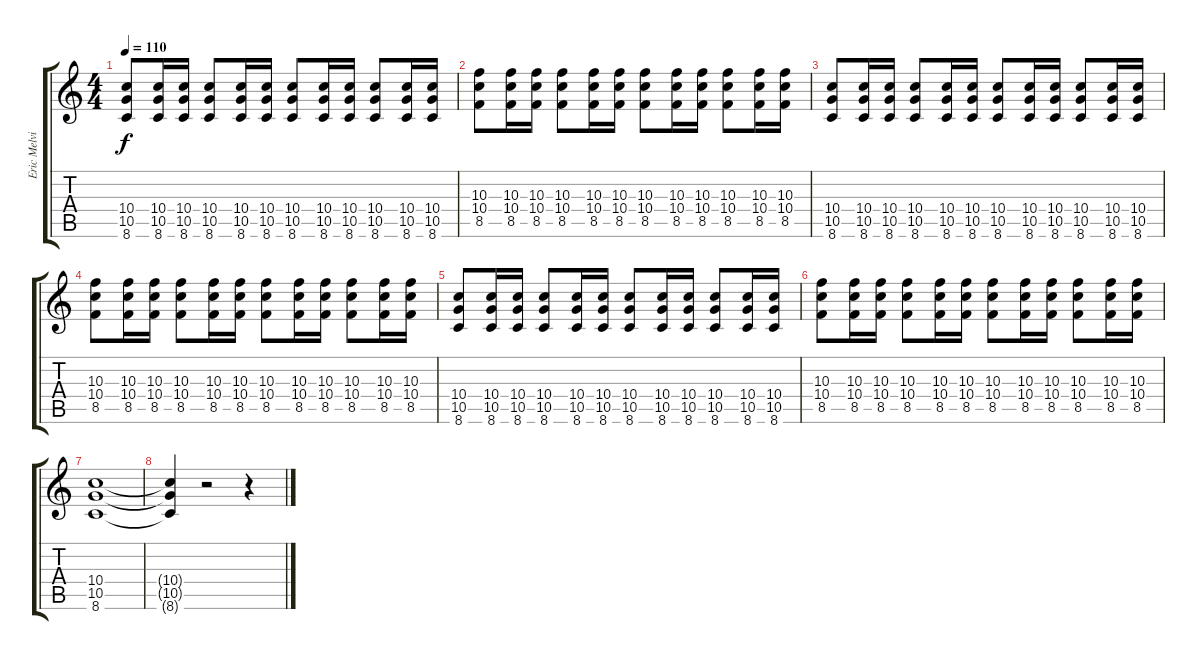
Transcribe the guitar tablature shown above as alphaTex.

\track ("Eric Melvin" "Eric Melvi") {instrument overdrivenguitar}
\staff {score tabs}
\tuning (E4 B3 G3 D3 A2 E2) {hide}
\ts (4 4)
\tempo 110
\clef g2
\ks c
(10.4 10.5 8.6).8{dy f} (10.4 10.5 8.6).16 (10.4 10.5 8.6).16 (10.4 10.5 8.6).8 (10.4 10.5 8.6).16 (10.4 10.5 8.6).16 (10.4 10.5 8.6).8 (10.4 10.5 8.6).16 (10.4 10.5 8.6).16 (10.4 10.5 8.6).8 (10.4 10.5 8.6).16 (10.4 10.5 8.6).16 |
(10.3 10.4 8.5).8 (10.3 10.4 8.5).16 (10.3 10.4 8.5).16 (10.3 10.4 8.5).8 (10.3 10.4 8.5).16 (10.3 10.4 8.5).16 (10.3 10.4 8.5).8 (10.3 10.4 8.5).16 (10.3 10.4 8.5).16 (10.3 10.4 8.5).8 (10.3 10.4 8.5).16 (10.3 10.4 8.5).16 |
(10.4 10.5 8.6).8 (10.4 10.5 8.6).16 (10.4 10.5 8.6).16 (10.4 10.5 8.6).8 (10.4 10.5 8.6).16 (10.4 10.5 8.6).16 (10.4 10.5 8.6).8 (10.4 10.5 8.6).16 (10.4 10.5 8.6).16 (10.4 10.5 8.6).8 (10.4 10.5 8.6).16 (10.4 10.5 8.6).16 |
(10.3 10.4 8.5).8 (10.3 10.4 8.5).16 (10.3 10.4 8.5).16 (10.3 10.4 8.5).8 (10.3 10.4 8.5).16 (10.3 10.4 8.5).16 (10.3 10.4 8.5).8 (10.3 10.4 8.5).16 (10.3 10.4 8.5).16 (10.3 10.4 8.5).8 (10.3 10.4 8.5).16 (10.3 10.4 8.5).16 |
(10.4 10.5 8.6).8 (10.4 10.5 8.6).16 (10.4 10.5 8.6).16 (10.4 10.5 8.6).8 (10.4 10.5 8.6).16 (10.4 10.5 8.6).16 (10.4 10.5 8.6).8 (10.4 10.5 8.6).16 (10.4 10.5 8.6).16 (10.4 10.5 8.6).8 (10.4 10.5 8.6).16 (10.4 10.5 8.6).16 |
(10.3 10.4 8.5).8 (10.3 10.4 8.5).16 (10.3 10.4 8.5).16 (10.3 10.4 8.5).8 (10.3 10.4 8.5).16 (10.3 10.4 8.5).16 (10.3 10.4 8.5).8 (10.3 10.4 8.5).16 (10.3 10.4 8.5).16 (10.3 10.4 8.5).8 (10.3 10.4 8.5).16 (10.3 10.4 8.5).16 |
(10.4 10.5 8.6).1 |
(10.4{t} 10.5{t} 8.6{t}).4 r.2 r.4
